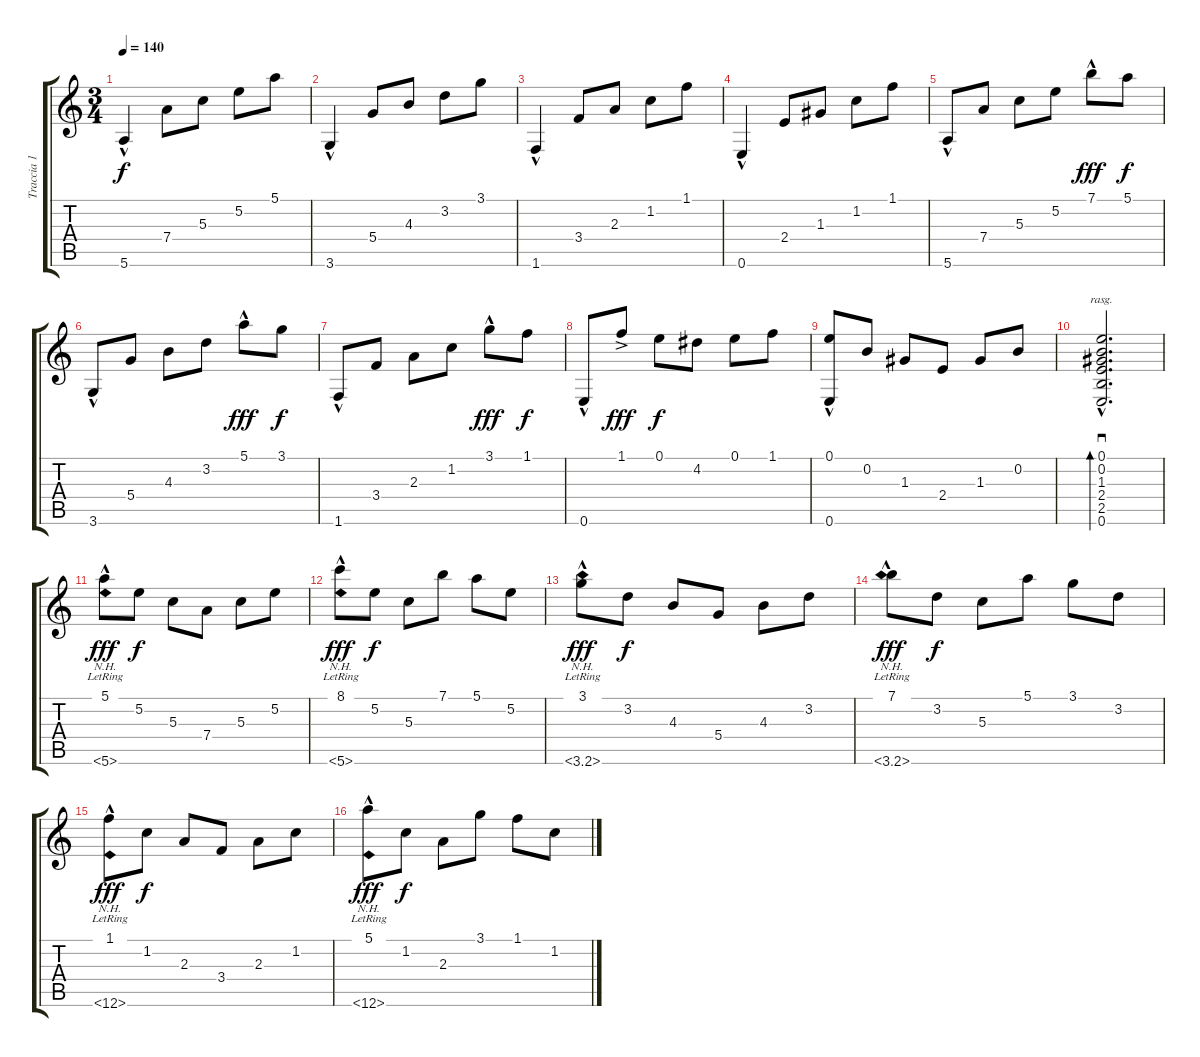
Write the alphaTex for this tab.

\track ("Traccia 1" "Traccia 1") {instrument acousticguitarnylon}
\staff {score tabs}
\tuning (E4 B3 G3 D3 A2 E2) {hide}
\ts (3 4)
\tempo 140
\clef g2
\ks c
5.6{hac}.4{dy f instrument acousticguitarnylon} 7.4.8 5.3.8 5.2.8 5.1.8 |
3.6{hac}.4 5.4.8 4.3.8 3.2.8 3.1.8 |
1.6{hac}.4 3.4.8 2.3.8 1.2.8 1.1.8 |
0.6{hac}.4 2.4.8 1.3.8 1.2.8 1.1.8 |
5.6{hac}.8 7.4.8 5.3.8 5.2.8 7.1{hac}.8{dy fff} 5.1.8{dy f} |
3.6{hac}.8 5.4.8 4.3.8 3.2.8 5.1{hac}.8{dy fff} 3.1.8{dy f} |
1.6{hac}.8 3.4.8 2.3.8 1.2.8 3.1{hac}.8{dy fff} 1.1.8{dy f} |
0.6{hac}.8 1.1{ac}.8{dy fff} 0.1.8{dy f} 4.2.8 0.1.8 1.1.8 |
(0.1 0.6{hac}).8 0.2.8 1.3.8 2.4.8 1.3.8 0.2.8 |
(0.1{hac} 0.2{hac} 1.3{hac} 2.4{hac} 2.5{hac} 0.6{hac}).2{d sd bd 60 rasg ii} |
(5.1{hac lr} 5.6{nh hac}).8{dy fff} 5.2.8{dy f} 5.3.8 7.4.8 5.3.8 5.2.8 |
(8.1{hac lr} 5.6{nh hac}).8{dy fff} 5.2.8{dy f} 5.3.8 7.1.8 5.1.8 5.2.8 |
(3.1{hac lr} 3.6{nh hac}).8{dy fff} 3.2.8{dy f} 4.3.8 5.4.8 4.3.8 3.2.8 |
(7.1{hac lr} 3.6{nh hac}).8{dy fff} 3.2.8{dy f} 5.3.8 5.1.8 3.1.8 3.2.8 |
(1.1{hac lr} 1.6{nh hac}).8{dy fff} 1.2.8{dy f} 2.3.8 3.4.8 2.3.8 1.2.8 |
(5.1{hac lr} 1.6{nh hac}).8{dy fff} 1.2.8{dy f} 2.3.8 3.1.8 1.1.8 1.2.8
